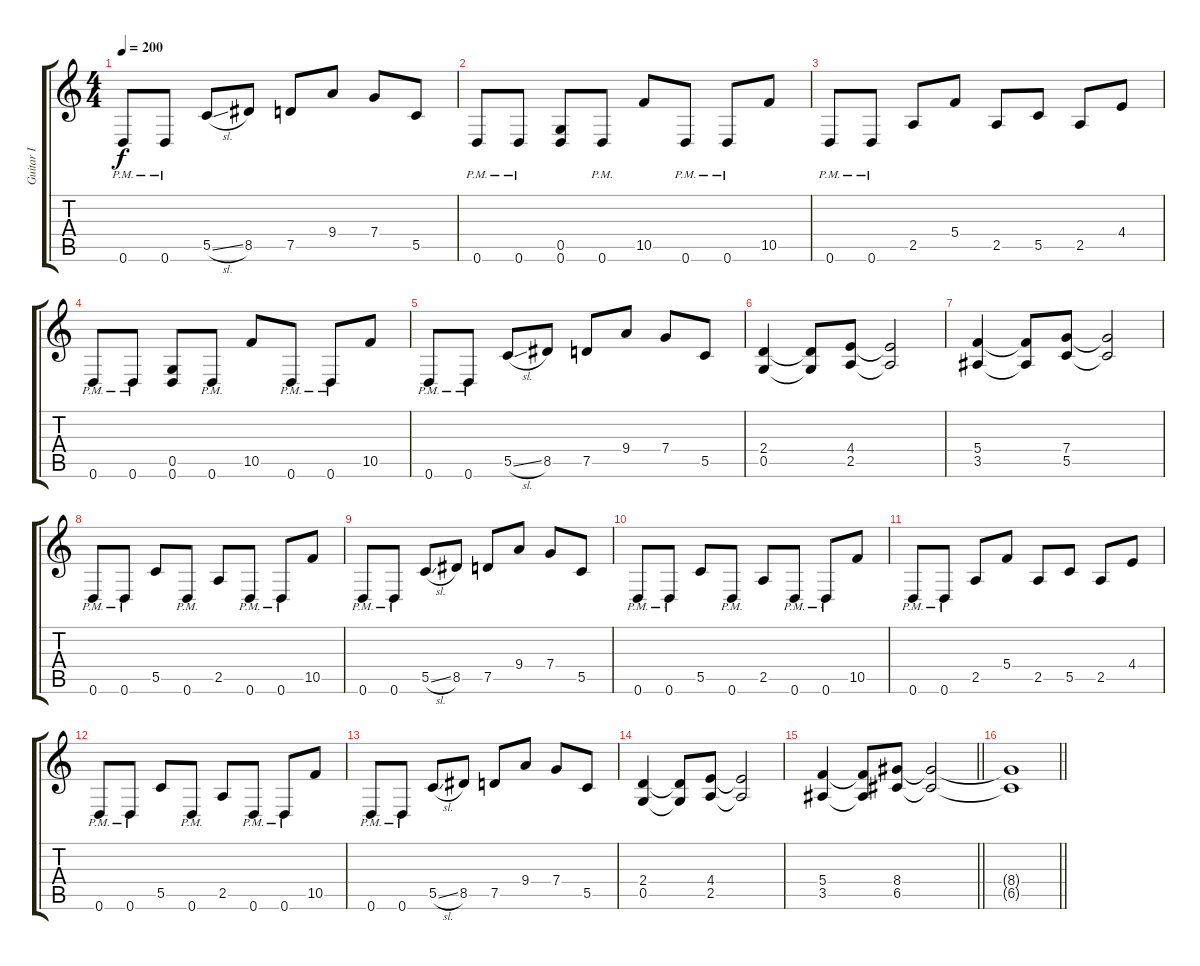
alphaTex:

\track ("Guitar I" "Guitar I") {instrument distortionguitar}
\staff {score tabs}
\tuning (D4 A3 F3 C3 G2 D2) {hide}
\ts (4 4)
\tempo 200
\clef g2
\ks c
0.6{pm}.8{dy f} 0.6{pm}.8 5.5{sl}.8 8.5.8 7.5.8 9.4.8 7.4.8 5.5.8 |
0.6{pm}.8 0.6{pm}.8 (0.5 0.6).8 0.6{pm}.8 10.5.8 0.6{pm}.8 0.6{pm}.8 10.5.8 |
0.6{pm}.8 0.6{pm}.8 2.5.8 5.4.8 2.5.8 5.5.8 2.5.8 4.4.8 |
0.6{pm}.8 0.6{pm}.8 (0.5 0.6).8 0.6{pm}.8 10.5.8 0.6{pm}.8 0.6{pm}.8 10.5.8 |
0.6{pm}.8 0.6{pm}.8 5.5{sl}.8 8.5.8 7.5.8 9.4.8 7.4.8 5.5.8 |
(2.4 0.5).4 (2.4{t} 0.5{t}).8 (4.4 2.5).8 (4.4{t} 2.5{t}).2 |
(5.4 3.5).4 (5.4{t} 3.5{t}).8 (7.4 5.5).8 (7.4{t} 5.5{t}).2 |
0.6{pm}.8 0.6{pm}.8 5.5.8 0.6{pm}.8 2.5.8 0.6{pm}.8 0.6{pm}.8 10.5.8 |
0.6{pm}.8 0.6{pm}.8 5.5{sl}.8 8.5.8 7.5.8 9.4.8 7.4.8 5.5.8 |
0.6{pm}.8 0.6{pm}.8 5.5.8 0.6{pm}.8 2.5.8 0.6{pm}.8 0.6{pm}.8 10.5.8 |
0.6{pm}.8 0.6{pm}.8 2.5.8 5.4.8 2.5.8 5.5.8 2.5.8 4.4.8 |
0.6{pm}.8 0.6{pm}.8 5.5.8 0.6{pm}.8 2.5.8 0.6{pm}.8 0.6{pm}.8 10.5.8 |
0.6{pm}.8 0.6{pm}.8 5.5{sl}.8 8.5.8 7.5.8 9.4.8 7.4.8 5.5.8 |
(2.4 0.5).4 (2.4{t} 0.5{t}).8 (4.4 2.5).8 (4.4{t} 2.5{t}).2 |
\barLineRight lightlight
(5.4 3.5).4 (5.4{t} 3.5{t}).8 (8.4 6.5).8 (8.4{t} 6.5{t}).2 |
\barLineRight lightlight
(8.4{t} 6.5{t}).1
